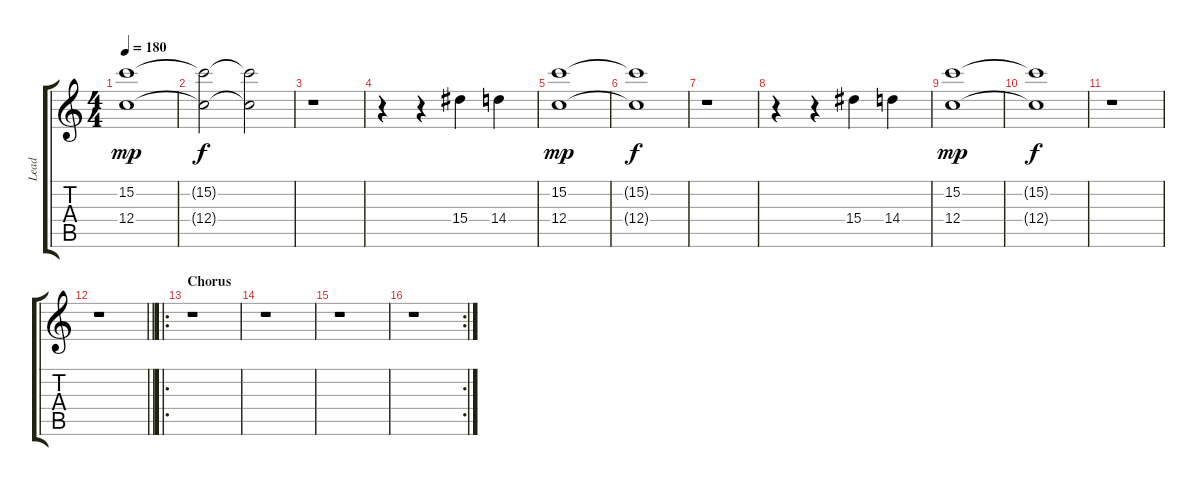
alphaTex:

\track ("Lead" "Lead") {instrument overdrivenguitar}
\staff {score tabs}
\tuning (D4 A3 F3 C3 G2 C2) {hide}
\ts (4 4)
\tempo 180
\clef g2
\ks c
(15.2 12.4).1{dy mp} |
(15.2{t} 12.4{t}).2{dy f} (15.2{t} 12.4{t}).2 |
r.1 |
r.4 r.4 15.4.4 14.4.4 |
(15.2 12.4).1{dy mp} |
(15.2{t} 12.4{t}).1{dy f} |
r.1 |
r.4 r.4 15.4.4 14.4.4 |
(15.2 12.4).1{dy mp} |
(15.2{t} 12.4{t}).1{dy f} |
r.1 |
\barLineRight lightlight
r.1 |
\ro
\section ("" "Chorus")
r.1 |
r.1 |
r.1 |
\rc 2
r.1
